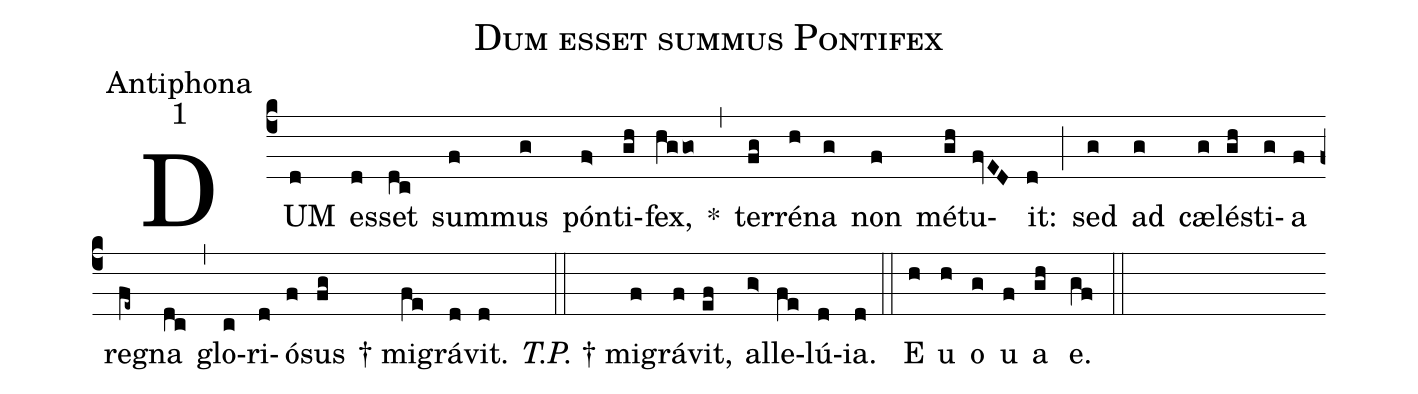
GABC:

name:Dum esset summus Pontifex;
office-part:Antiphona;
mode:1;
%%
(c4) DUM(d) es(d)set(dc) sum(f)mus(g) pón(f>)ti(gh)fex,(hggo) *(,) ter(fg)ré(h)na(g) non(f) mé(gh)tu(fvED)it:(d) (;) sed(g) ad(g) cæ(g)lé(gh)sti(g)a(f) re(fe~)gna(dc) (,) glo(c)ri(d)ó(f)sus(fg) † mi(fe)grá(d)vit.(d) (::) <i>T.P.</i> † mi(f)grá(f)vit,(ef) al(g>)le(fe)lú(d)ia.(d) (::) E(h) u(h) o(g) u(f) a (gh) e.(gf) (::)
